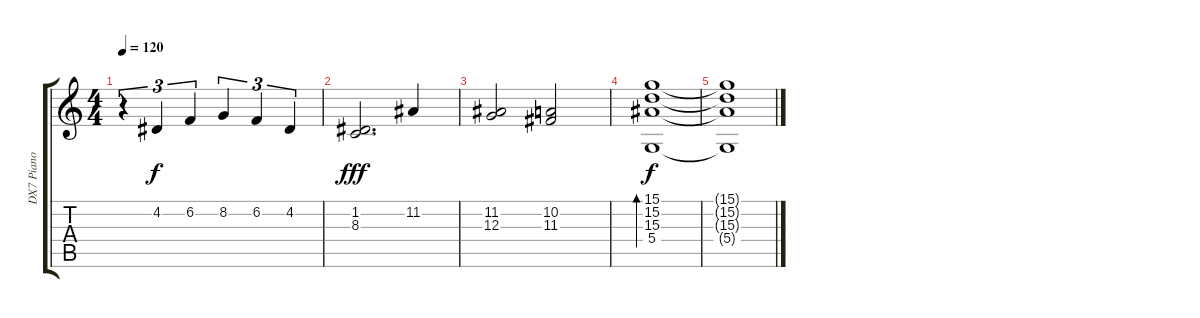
\track ("DX7 Piano" "DX7 Piano") {instrument electricpiano2}
\staff {score tabs}
\tuning (E4 B3 G3 D3 A2 E2) {hide}
\ts (4 4)
\tempo 120
\clef g2
\ks c
r.4{tu (3 2) dy fff} 4.2.4{tu (3 2) dy f} 6.2.4{tu (3 2)} 8.2.4{tu (3 2)} 6.2.4{tu (3 2)} 4.2.4{tu (3 2)} |
(1.2 8.3).2{d dy fff} 11.2.4 |
(11.2 12.3).2 (10.2 11.3).2 |
(15.1 15.2 15.3 5.4).1{bd 120 dy f} |
(15.1{t} 15.2{t} 15.3{t} 5.4{t}).1
